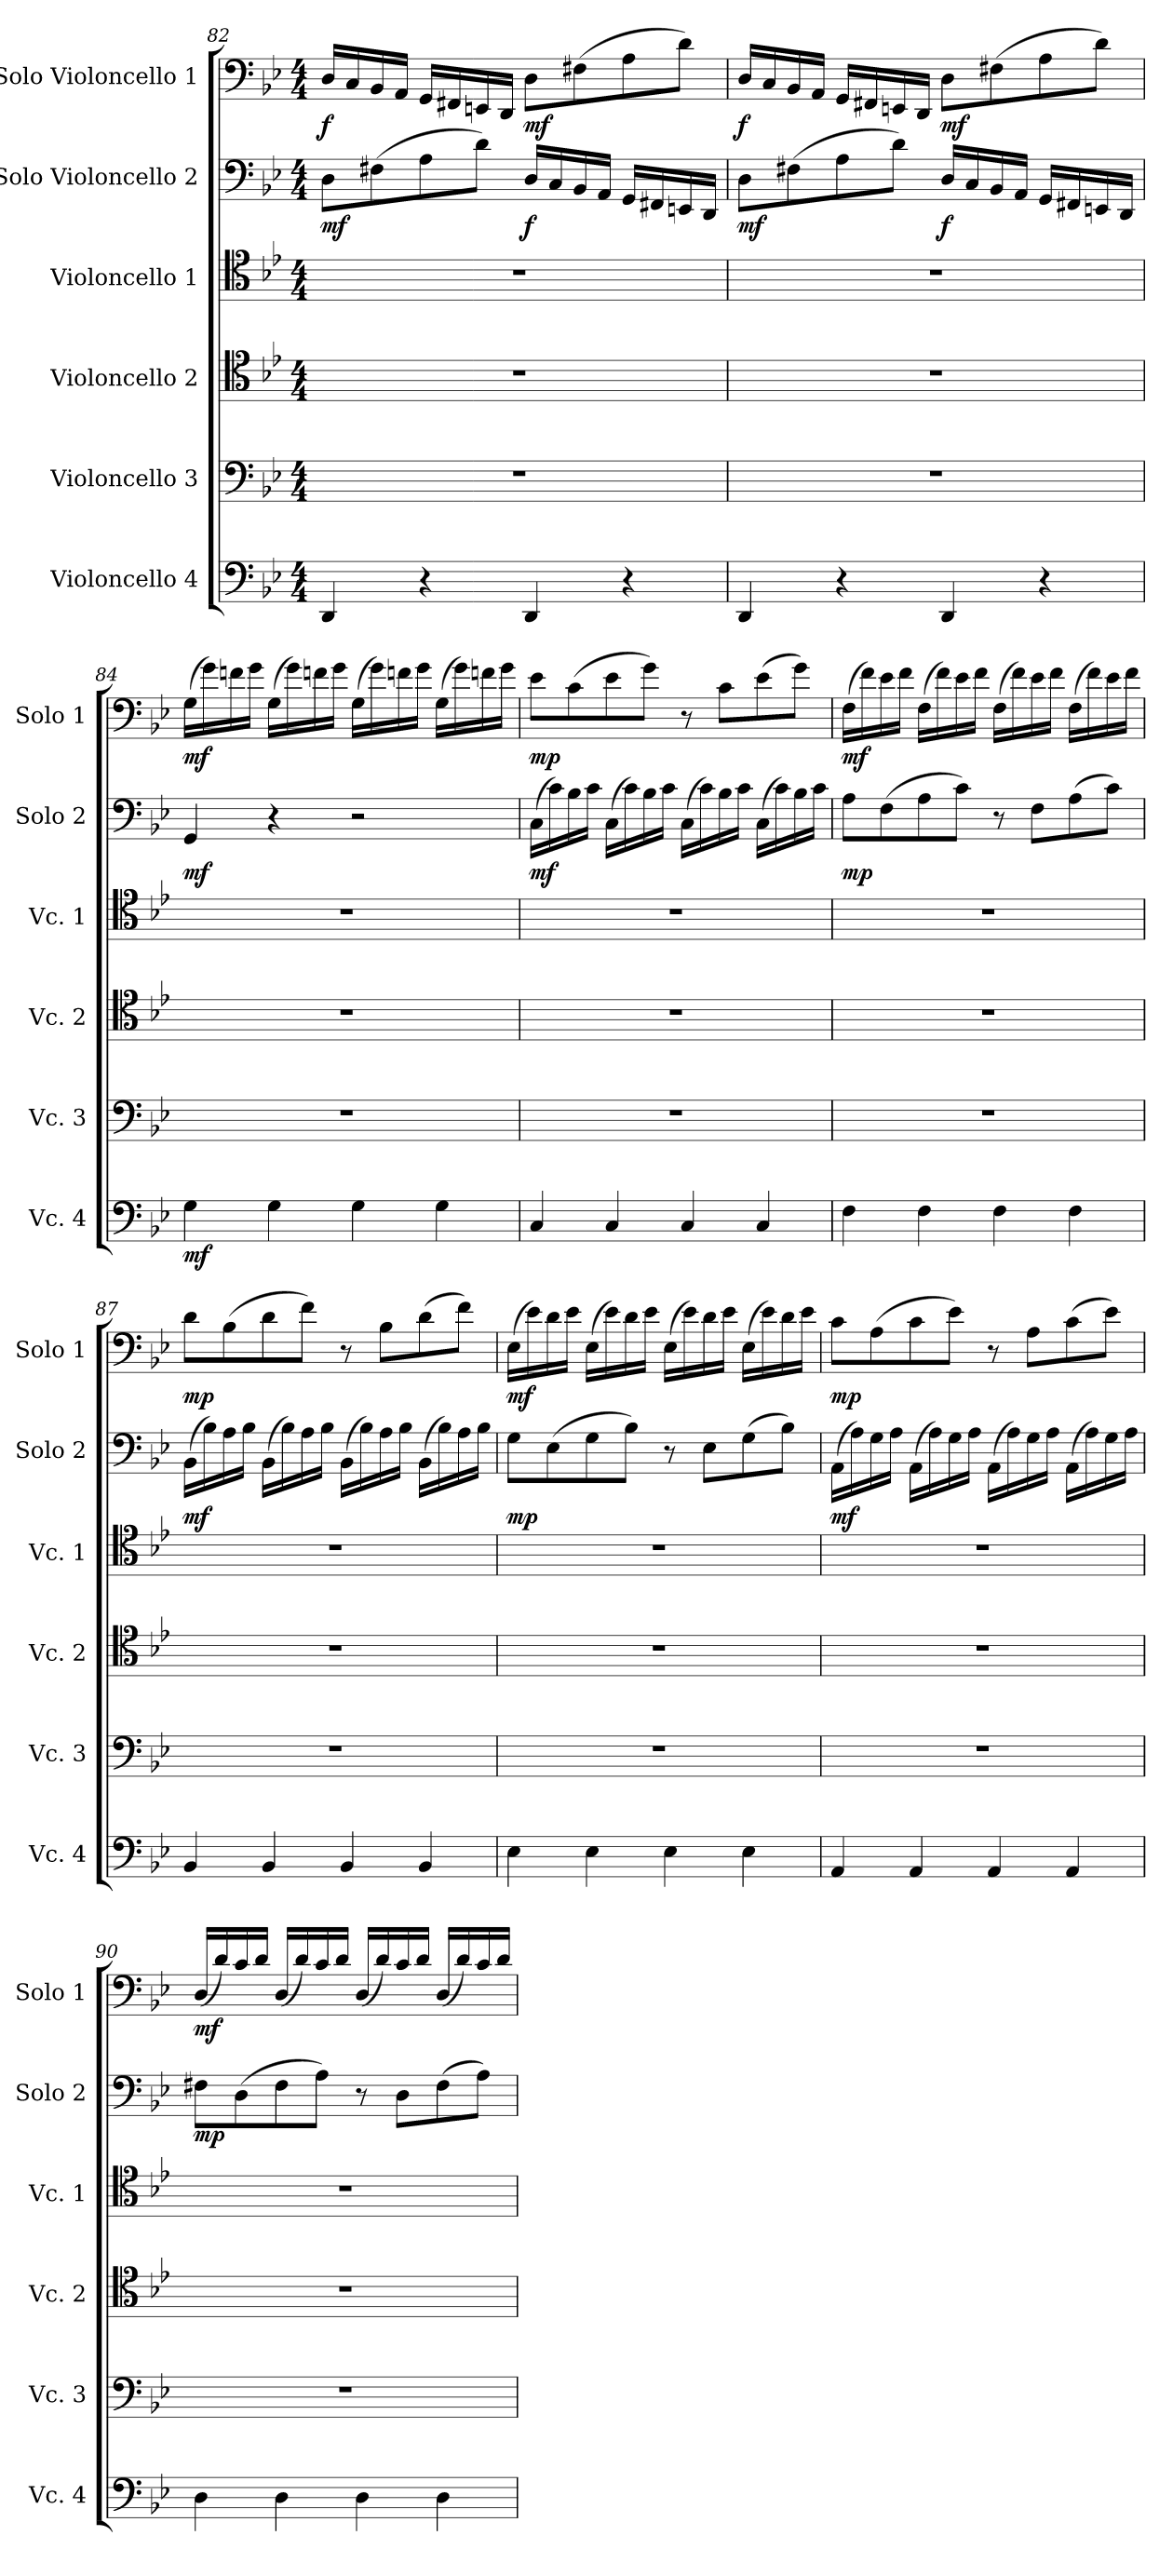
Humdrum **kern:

**kern	**dynam	**kern	**kern	**kern	**kern	**dynam	**kern	**dynam
*part6	*part6	*part5	*part4	*part3	*part2	*part2	*part1	*part1
*staff6	*staff6	*staff5	*staff4	*staff3	*staff2	*staff2	*staff1	*staff1
*I"Violoncello 4	*	*I"Violoncello 3	*I"Violoncello 2	*I"Violoncello 1	*I"Solo Violoncello 2	*	*I"Solo Violoncello 1	*
*I'Vc. 4	*	*I'Vc. 3	*I'Vc. 2	*I'Vc. 1	*I'Solo 2	*	*I'Solo 1	*
!!LO:PB:g=z
*clefF4	*	*clefF4	*clefC4	*clefC4	*clefF4	*	*clefF4	*
*k[b-e-]	*	*k[b-e-]	*k[b-e-]	*k[b-e-]	*k[b-e-]	*	*k[b-e-]	*
*M4/4	*	*M4/4	*M4/4	*M4/4	*M4/4	*	*M4/4	*
=82	=82	=82	=82	=82	=82	=82	=82	=82
!	!	!	!	!	!	!LO:DY:b	!	!LO:DY:b
4DD/	.	1r	1r	1r	8D\L	mf	16D/LL	f
.	.	.	.	.	.	.	16C/	.
.	.	.	.	.	(>8F#X\	.	16BB-/	.
.	.	.	.	.	.	.	16AA/JJ	.
4r	.	.	.	.	8A\	.	16GG/LL	.
.	.	.	.	.	.	.	16FF#X/	.
.	.	.	.	.	8d\J)	.	16EEn/	.
.	.	.	.	.	.	.	16DD/JJ	.
!	!	!	!	!	!	!LO:DY:b	!	!LO:DY:b
4DD/	.	.	.	.	16D/LL	f	8D\L	mf
.	.	.	.	.	16C/	.	.	.
.	.	.	.	.	16BB-/	.	(>8F#X\	.
.	.	.	.	.	16AA/JJ	.	.	.
4r	.	.	.	.	16GG/LL	.	8A\	.
.	.	.	.	.	16FF#X/	.	.	.
.	.	.	.	.	16EEn/	.	8d\J)	.
.	.	.	.	.	16DD/JJ	.	.	.
=83	=83	=83	=83	=83	=83	=83	=83	=83
!	!	!	!	!	!	!LO:DY:b	!	!LO:DY:b
4DD/	.	1r	1r	1r	8D\L	mf	16D/LL	f
.	.	.	.	.	.	.	16C/	.
.	.	.	.	.	(>8F#X\	.	16BB-/	.
.	.	.	.	.	.	.	16AA/JJ	.
4r	.	.	.	.	8A\	.	16GG/LL	.
.	.	.	.	.	.	.	16FF#X/	.
.	.	.	.	.	8d\J)	.	16EEn/	.
.	.	.	.	.	.	.	16DD/JJ	.
!	!	!	!	!	!	!LO:DY:b	!	!LO:DY:b
4DD/	.	.	.	.	16D/LL	f	8D\L	mf
.	.	.	.	.	16C/	.	.	.
.	.	.	.	.	16BB-/	.	(>8F#X\	.
.	.	.	.	.	16AA/JJ	.	.	.
4r	.	.	.	.	16GG/LL	.	8A\	.
.	.	.	.	.	16FF#X/	.	.	.
.	.	.	.	.	16EEn/	.	8d\J)	.
.	.	.	.	.	16DD/JJ	.	.	.
!!LO:LB:g=z
=84	=84	=84	=84	=84	=84	=84	=84	=84
!	!LO:DY:b	!	!	!	!	!LO:DY:b	!	!LO:DY:b
4G\	mf	1r	1r	1r	4GG/	mf	(>16G\LL	mf
.	.	.	.	.	.	.	16g\)	.
.	.	.	.	.	.	.	16fn\	.
.	.	.	.	.	.	.	16g\JJ	.
4G\	.	.	.	.	4r	.	(>16G\LL	.
.	.	.	.	.	.	.	16g\)	.
.	.	.	.	.	.	.	16fn\	.
.	.	.	.	.	.	.	16g\JJ	.
4G\	.	.	.	.	2r	.	(>16G\LL	.
.	.	.	.	.	.	.	16g\)	.
.	.	.	.	.	.	.	16fn\	.
.	.	.	.	.	.	.	16g\JJ	.
4G\	.	.	.	.	.	.	(>16G\LL	.
.	.	.	.	.	.	.	16g\)	.
.	.	.	.	.	.	.	16fn\	.
.	.	.	.	.	.	.	16g\JJ	.
=85	=85	=85	=85	=85	=85	=85	=85	=85
!	!	!	!	!	!	!LO:DY:b	!	!LO:DY:b
4C/	.	1r	1r	1r	(>16C\LL	mf	8e-\L	mp
.	.	.	.	.	16c\)	.	.	.
.	.	.	.	.	16B-\	.	(>8c\	.
.	.	.	.	.	16c\JJ	.	.	.
4C/	.	.	.	.	(>16C\LL	.	8e-\	.
.	.	.	.	.	16c\)	.	.	.
.	.	.	.	.	16B-\	.	8g\J)	.
.	.	.	.	.	16c\JJ	.	.	.
4C/	.	.	.	.	(>16C\LL	.	8r	.
.	.	.	.	.	16c\)	.	.	.
.	.	.	.	.	16B-\	.	8c\L	.
.	.	.	.	.	16c\JJ	.	.	.
4C/	.	.	.	.	(>16C\LL	.	(>8e-\	.
.	.	.	.	.	16c\)	.	.	.
.	.	.	.	.	16B-\	.	8g\J)	.
.	.	.	.	.	16c\JJ	.	.	.
=86	=86	=86	=86	=86	=86	=86	=86	=86
!	!	!	!	!	!	!LO:DY:b	!	!LO:DY:b
4F\	.	1r	1r	1r	8A\L	mp	(>16F\LL	mf
.	.	.	.	.	.	.	16f\)	.
.	.	.	.	.	(>8F\	.	16e-\	.
.	.	.	.	.	.	.	16f\JJ	.
4F\	.	.	.	.	8A\	.	(>16F\LL	.
.	.	.	.	.	.	.	16f\)	.
.	.	.	.	.	8c\J)	.	16e-\	.
.	.	.	.	.	.	.	16f\JJ	.
4F\	.	.	.	.	8r	.	(>16F\LL	.
.	.	.	.	.	.	.	16f\)	.
.	.	.	.	.	8F\L	.	16e-\	.
.	.	.	.	.	.	.	16f\JJ	.
4F\	.	.	.	.	(>8A\	.	(>16F\LL	.
.	.	.	.	.	.	.	16f\)	.
.	.	.	.	.	8c\J)	.	16e-\	.
.	.	.	.	.	.	.	16f\JJ	.
!!LO:PB:g=z
=87	=87	=87	=87	=87	=87	=87	=87	=87
!	!	!	!	!	!	!LO:DY:b	!	!LO:DY:b
4BB-/	.	1r	1r	1r	(>16BB-\LL	mf	8d\L	mp
.	.	.	.	.	16B-\)	.	.	.
.	.	.	.	.	16A\	.	(>8B-\	.
.	.	.	.	.	16B-\JJ	.	.	.
4BB-/	.	.	.	.	(>16BB-\LL	.	8d\	.
.	.	.	.	.	16B-\)	.	.	.
.	.	.	.	.	16A\	.	8f\J)	.
.	.	.	.	.	16B-\JJ	.	.	.
4BB-/	.	.	.	.	(>16BB-\LL	.	8r	.
.	.	.	.	.	16B-\)	.	.	.
.	.	.	.	.	16A\	.	8B-\L	.
.	.	.	.	.	16B-\JJ	.	.	.
4BB-/	.	.	.	.	(>16BB-\LL	.	(>8d\	.
.	.	.	.	.	16B-\)	.	.	.
.	.	.	.	.	16A\	.	8f\J)	.
.	.	.	.	.	16B-\JJ	.	.	.
=88	=88	=88	=88	=88	=88	=88	=88	=88
!	!	!	!	!	!	!LO:DY:b	!	!LO:DY:b
4E-\	.	1r	1r	1r	8G\L	mp	(>16E-\LL	mf
.	.	.	.	.	.	.	16e-\)	.
.	.	.	.	.	(>8E-\	.	16d\	.
.	.	.	.	.	.	.	16e-\JJ	.
4E-\	.	.	.	.	8G\	.	(>16E-\LL	.
.	.	.	.	.	.	.	16e-\)	.
.	.	.	.	.	8B-\J)	.	16d\	.
.	.	.	.	.	.	.	16e-\JJ	.
4E-\	.	.	.	.	8r	.	(>16E-\LL	.
.	.	.	.	.	.	.	16e-\)	.
.	.	.	.	.	8E-\L	.	16d\	.
.	.	.	.	.	.	.	16e-\JJ	.
4E-\	.	.	.	.	(>8G\	.	(>16E-\LL	.
.	.	.	.	.	.	.	16e-\)	.
.	.	.	.	.	8B-\J)	.	16d\	.
.	.	.	.	.	.	.	16e-\JJ	.
=89	=89	=89	=89	=89	=89	=89	=89	=89
!	!	!	!	!	!	!LO:DY:b	!	!LO:DY:b
4AA/	.	1r	1r	1r	(>16AA\LL	mf	8c\L	mp
.	.	.	.	.	16A\)	.	.	.
.	.	.	.	.	16G\	.	(>8A\	.
.	.	.	.	.	16A\JJ	.	.	.
4AA/	.	.	.	.	(>16AA\LL	.	8c\	.
.	.	.	.	.	16A\)	.	.	.
.	.	.	.	.	16G\	.	8e-\J)	.
.	.	.	.	.	16A\JJ	.	.	.
4AA/	.	.	.	.	(>16AA\LL	.	8r	.
.	.	.	.	.	16A\)	.	.	.
.	.	.	.	.	16G\	.	8A\L	.
.	.	.	.	.	16A\JJ	.	.	.
4AA/	.	.	.	.	(>16AA\LL	.	(>8c\	.
.	.	.	.	.	16A\)	.	.	.
.	.	.	.	.	16G\	.	8e-\J)	.
.	.	.	.	.	16A\JJ	.	.	.
!!LO:LB:g=z
=90	=90	=90	=90	=90	=90	=90	=90	=90
!	!	!	!	!	!	!LO:DY:b	!	!LO:DY:b
4D\	.	1r	1r	1r	8F#X\L	mp	(<16D/LL	mf
.	.	.	.	.	.	.	16d/)	.
.	.	.	.	.	(>8D\	.	16c/	.
.	.	.	.	.	.	.	16d/JJ	.
4D\	.	.	.	.	8F#\	.	(<16D/LL	.
.	.	.	.	.	.	.	16d/)	.
.	.	.	.	.	8A\J)	.	16c/	.
.	.	.	.	.	.	.	16d/JJ	.
4D\	.	.	.	.	8r	.	(<16D/LL	.
.	.	.	.	.	.	.	16d/)	.
.	.	.	.	.	8D\L	.	16c/	.
.	.	.	.	.	.	.	16d/JJ	.
4D\	.	.	.	.	(>8F#\	.	(<16D/LL	.
.	.	.	.	.	.	.	16d/)	.
.	.	.	.	.	8A\J)	.	16c/	.
.	.	.	.	.	.	.	16d/JJ	.
=	=	=	=	=	=	=	=	=
*-	*-	*-	*-	*-	*-	*-	*-	*-
